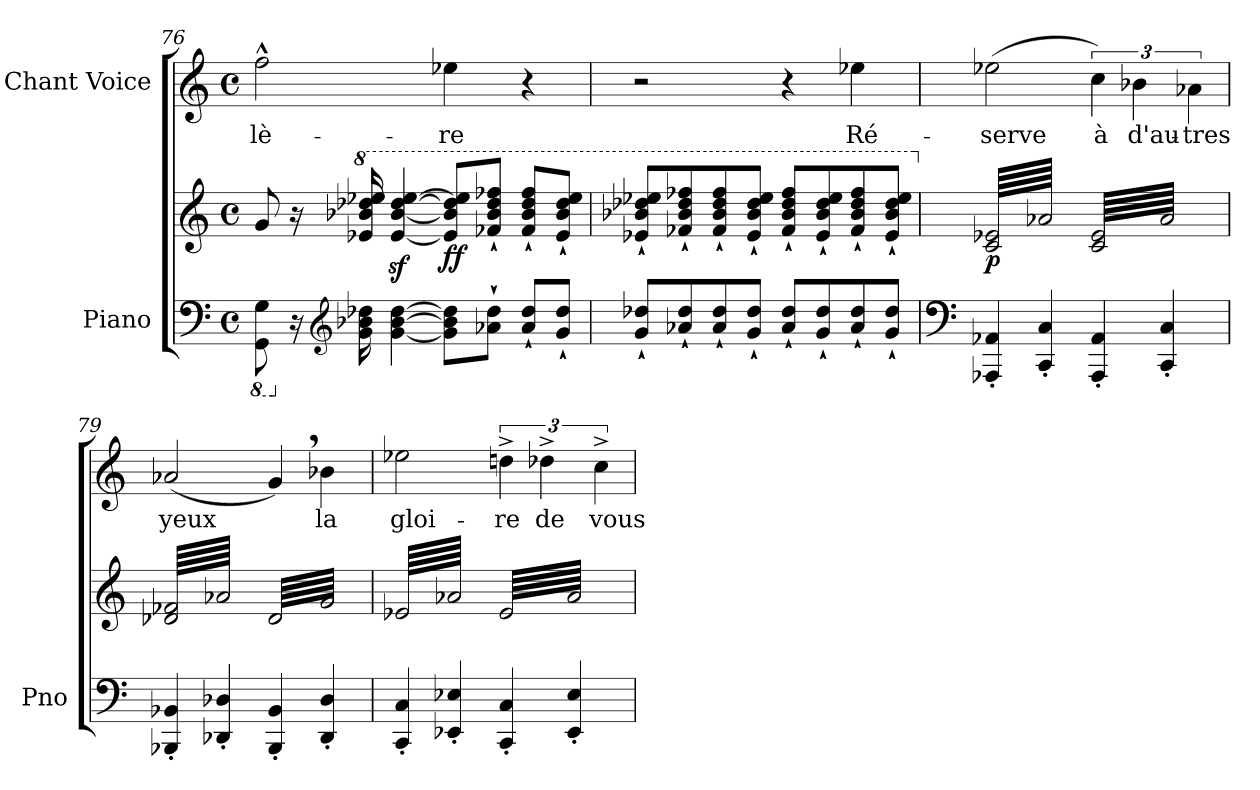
**kern	**kern	**dynam	**kern	**text
*part2	*part2	*part2	*part1	*part1
*staff3	*staff2	*staff2/3	*staff1	*staff1
*I"Piano	*	*	*I"Chant Voice	*
*I'Pno	*	*	*	*
*clefF4	*clefG2	*	*clefG2	*
*k[]	*k[]	*	*k[]	*
*M4/4	*M4/4	*	*M4/4	*
*met(c)	*met(c)	*	*met(c)	*
*8ba	*	*	*	*
=76	=76	=76	=76	=76
!	!	!	!	!LO:LY:b
8GGG\ 8GG\	8g/	.	2ff^^\	-lè-
*X8ba	*	*	*	*
16r	16r	.	.	.
*clefG2	*	*	*	*
*	*8va	*	*	*
16g\ 16b-X\ 16dd-X\	16ee-X/ 16bb-X/ 16ddd-X/ 16eee-X/	.	.	.
[<4g\ [4b-\ [4dd-\	[4ee-/z< [4bb-/z< [4ddd-/z< [4eee-/z<	.	.	.
!	!	!LO:DY:b	!	!LO:LY:b
8g\] 8b-\] 8dd-\]L	8ee-/] 8bb-/] 8ddd-/] 8eee-/]L	ff	4ee-X\	-re
8a-X\`> 8dd-\`>J	8ff-X/`> 8bb-/`> 8ddd-/`> 8fff-X/`>J	.	.	.
8a-/`> 8dd-/`>L	8ff-/`> 8bb-/`> 8ddd-/`> 8fff-/`>L	.	4r	.
8g/`> 8dd-/`>J	8ee-/`> 8bb-/`> 8ddd-/`> 8eee-/`>J	.	.	.
=77	=77	=77	=77	=77
8g/`> 8dd-X/`>L	8ee-X/`> 8bb-X/`> 8ddd-X/`> 8eee-X/`>L	.	2r	.
8a-X/`> 8dd-/`>	8ff-X/`> 8bb-/`> 8ddd-/`> 8fff-X/`>	.	.	.
8a-/`> 8dd-/`>	8ff-/`> 8bb-/`> 8ddd-/`> 8fff-/`>	.	.	.
8g/`> 8dd-/`>J	8ee-/`> 8bb-/`> 8ddd-/`> 8eee-/`>J	.	.	.
8a-/`> 8dd-/`>L	8ff-/`> 8bb-/`> 8ddd-/`> 8fff-/`>L	.	4r	.
8g/`> 8dd-/`>	8ee-/`> 8bb-/`> 8ddd-/`> 8eee-/`>	.	.	.
!	!	!	!	!LO:LY:b
8a-/`> 8dd-/`>	8ff-/`> 8bb-/`> 8ddd-/`> 8fff-/`>	.	4ee-X\	Ré-
8g/`> 8dd-/`>J	8ee-/`> 8bb-/`> 8ddd-/`> 8eee-/`>J	.	.	.
=78	=78	=78	=78	=78
*clefF4	*	*	*	*
*	*X8va	*	*	*
!	!	!LO:DY:b	!	!LO:LY:b
*	*tremolo	*	*	*
4AAA-X/' 4AA-X/'	64c/ 64e-X/LLLL	p	(2ee-X\	-serve
.	64a-X/	.	.	.
.	64c/ 64e-X/	.	.	.
.	64a-X/	.	.	.
.	64c/ 64e-X/	.	.	.
.	64a-X/	.	.	.
.	64c/ 64e-X/	.	.	.
.	64a-X/	.	.	.
.	64c/ 64e-X/	.	.	.
.	64a-X/	.	.	.
.	64c/ 64e-X/	.	.	.
.	64a-X/	.	.	.
.	64c/ 64e-X/	.	.	.
.	64a-X/	.	.	.
.	64c/ 64e-X/	.	.	.
.	64a-X/	.	.	.
4CC/' 4C/'	64c/ 64e-X/	.	.	.
.	64a-X/	.	.	.
.	64c/ 64e-X/	.	.	.
.	64a-X/	.	.	.
.	64c/ 64e-X/	.	.	.
.	64a-X/	.	.	.
.	64c/ 64e-X/	.	.	.
.	64a-X/	.	.	.
.	64c/ 64e-X/	.	.	.
.	64a-X/	.	.	.
.	64c/ 64e-X/	.	.	.
.	64a-X/	.	.	.
.	64c/ 64e-X/	.	.	.
.	64a-X/	.	.	.
.	64c/ 64e-X/	.	.	.
.	64a-X/JJJJ	.	.	.
!	!	!	!	!LO:LY:b
4AAA-/' 4AA-/'	64c/ 64e-/LLLL	.	6cc\)	à
.	64a-/	.	.	.
.	64c/ 64e-/	.	.	.
.	64a-/	.	.	.
.	64c/ 64e-/	.	.	.
.	64a-/	.	.	.
.	64c/ 64e-/	.	.	.
.	64a-/	.	.	.
.	64c/ 64e-/	.	.	.
.	64a-/	.	.	.
.	64c/ 64e-/	.	.	.
!	!	!	!	!LO:LY:b
.	.	.	6b-X\	d'au-
.	64a-/	.	.	.
.	64c/ 64e-/	.	.	.
.	64a-/	.	.	.
.	64c/ 64e-/	.	.	.
.	64a-/	.	.	.
4CC/' 4C/'	64c/ 64e-/	.	.	.
.	64a-/	.	.	.
.	64c/ 64e-/	.	.	.
.	64a-/	.	.	.
.	64c/ 64e-/	.	.	.
.	64a-/	.	.	.
!	!	!	!	!LO:LY:b
.	.	.	6a-X\	-tres
.	64c/ 64e-/	.	.	.
.	64a-/	.	.	.
.	64c/ 64e-/	.	.	.
.	64a-/	.	.	.
.	64c/ 64e-/	.	.	.
.	64a-/	.	.	.
.	64c/ 64e-/	.	.	.
.	64a-/	.	.	.
.	64c/ 64e-/	.	.	.
.	64a-/JJJJ	.	.	.
=79	=79	=79	=79	=79
!	!	!	!	!LO:LY:b
4BBB-X/' 4BB-X/'	64d-X/ 64f-X/LLLL	.	(2a-X/	yeux
.	64a-X/	.	.	.
.	64d-X/ 64f-X/	.	.	.
.	64a-X/	.	.	.
.	64d-X/ 64f-X/	.	.	.
.	64a-X/	.	.	.
.	64d-X/ 64f-X/	.	.	.
.	64a-X/	.	.	.
.	64d-X/ 64f-X/	.	.	.
.	64a-X/	.	.	.
.	64d-X/ 64f-X/	.	.	.
.	64a-X/	.	.	.
.	64d-X/ 64f-X/	.	.	.
.	64a-X/	.	.	.
.	64d-X/ 64f-X/	.	.	.
.	64a-X/	.	.	.
4DD-X/' 4D-X/'	64d-X/ 64f-X/	.	.	.
.	64a-X/	.	.	.
.	64d-X/ 64f-X/	.	.	.
.	64a-X/	.	.	.
.	64d-X/ 64f-X/	.	.	.
.	64a-X/	.	.	.
.	64d-X/ 64f-X/	.	.	.
.	64a-X/	.	.	.
.	64d-X/ 64f-X/	.	.	.
.	64a-X/	.	.	.
.	64d-X/ 64f-X/	.	.	.
.	64a-X/	.	.	.
.	64d-X/ 64f-X/	.	.	.
.	64a-X/	.	.	.
.	64d-X/ 64f-X/	.	.	.
.	64a-X/JJJJ	.	.	.
4BBB-/' 4BB-/'	64d-/LLLL	.	4g,/)	.
.	64g/	.	.	.
.	64d-/	.	.	.
.	64g/	.	.	.
.	64d-/	.	.	.
.	64g/	.	.	.
.	64d-/	.	.	.
.	64g/	.	.	.
.	64d-/	.	.	.
.	64g/	.	.	.
.	64d-/	.	.	.
.	64g/	.	.	.
.	64d-/	.	.	.
.	64g/	.	.	.
.	64d-/	.	.	.
.	64g/	.	.	.
!	!	!	!	!LO:LY:b
4DD-/' 4D-/'	64d-/	.	4b-X\	la
.	64g/	.	.	.
.	64d-/	.	.	.
.	64g/	.	.	.
.	64d-/	.	.	.
.	64g/	.	.	.
.	64d-/	.	.	.
.	64g/	.	.	.
.	64d-/	.	.	.
.	64g/	.	.	.
.	64d-/	.	.	.
.	64g/	.	.	.
.	64d-/	.	.	.
.	64g/	.	.	.
.	64d-/	.	.	.
.	64g/JJJJ	.	.	.
!!LO:LB:g=z
=80	=80	=80	=80	=80
!	!	!	!	!LO:LY:b
4CC/' 4C/'	64e-X/LLLL	.	2ee-X\	gloi-
.	64a-X/	.	.	.
.	64e-X/	.	.	.
.	64a-X/	.	.	.
.	64e-X/	.	.	.
.	64a-X/	.	.	.
.	64e-X/	.	.	.
.	64a-X/	.	.	.
.	64e-X/	.	.	.
.	64a-X/	.	.	.
.	64e-X/	.	.	.
.	64a-X/	.	.	.
.	64e-X/	.	.	.
.	64a-X/	.	.	.
.	64e-X/	.	.	.
.	64a-X/	.	.	.
4EE-X/' 4E-X/'	64e-X/	.	.	.
.	64a-X/	.	.	.
.	64e-X/	.	.	.
.	64a-X/	.	.	.
.	64e-X/	.	.	.
.	64a-X/	.	.	.
.	64e-X/	.	.	.
.	64a-X/	.	.	.
.	64e-X/	.	.	.
.	64a-X/	.	.	.
.	64e-X/	.	.	.
.	64a-X/	.	.	.
.	64e-X/	.	.	.
.	64a-X/	.	.	.
.	64e-X/	.	.	.
.	64a-X/JJJJ	.	.	.
!	!	!	!	!LO:LY:b
4CC/' 4C/'	64e-/LLLL	.	6ddn^<\	-re
.	64a-/	.	.	.
.	64e-/	.	.	.
.	64a-/	.	.	.
.	64e-/	.	.	.
.	64a-/	.	.	.
.	64e-/	.	.	.
.	64a-/	.	.	.
.	64e-/	.	.	.
.	64a-/	.	.	.
.	64e-/	.	.	.
!	!	!	!	!LO:LY:b
.	.	.	6dd-X^<\	de
.	64a-/	.	.	.
.	64e-/	.	.	.
.	64a-/	.	.	.
.	64e-/	.	.	.
.	64a-/	.	.	.
4EE-/' 4E-/'	64e-/	.	.	.
.	64a-/	.	.	.
.	64e-/	.	.	.
.	64a-/	.	.	.
.	64e-/	.	.	.
.	64a-/	.	.	.
!	!	!	!	!LO:LY:b
.	.	.	6cc^<\	vous
.	64e-/	.	.	.
.	64a-/	.	.	.
.	64e-/	.	.	.
.	64a-/	.	.	.
.	64e-/	.	.	.
.	64a-/	.	.	.
.	64e-/	.	.	.
.	64a-/	.	.	.
.	64e-/	.	.	.
.	64a-/JJJJ	.	.	.
*	*Xtremolo	*	*	*
.	.	.	.	.
.	.	.	.	.
.	.	.	.	.
.	.	.	.	.
.	.	.	.	.
.	.	.	.	.
.	.	.	.	.
.	.	.	.	.
.	.	.	.	.
.	.	.	.	.
.	.	.	.	.
.	.	.	.	.
.	.	.	.	.
.	.	.	.	.
.	.	.	.	.
.	.	.	.	.
=	=	=	=	=
*-	*-	*-	*-	*-
